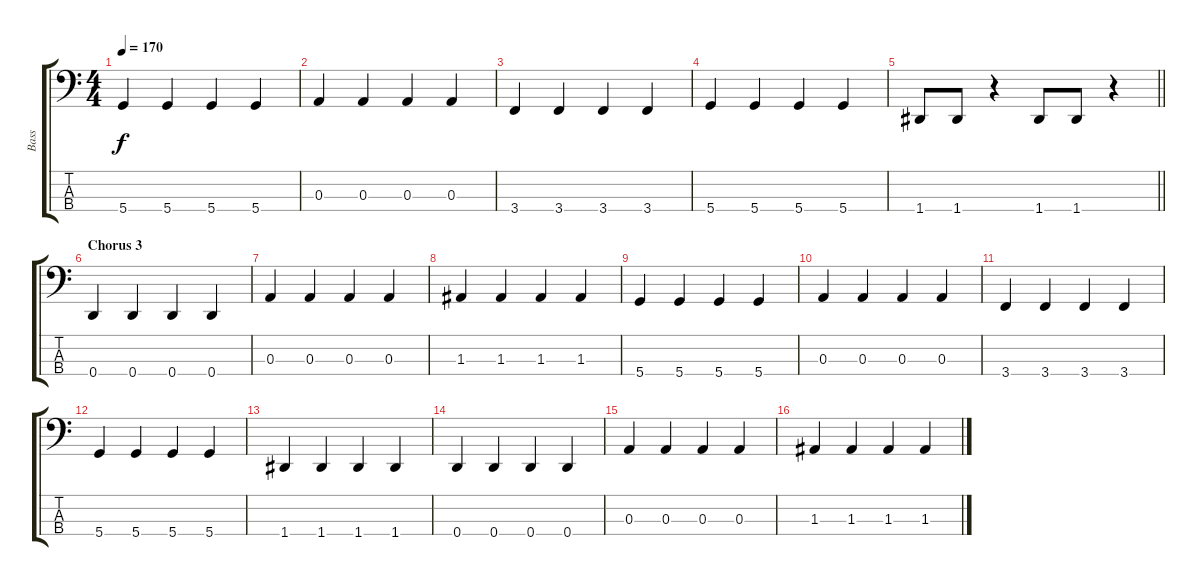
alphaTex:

\track ("Bass" "Bass") {instrument electricbasspick}
\staff {score tabs}
\tuning (G2 D2 A1 D1) {hide}
\ts (4 4)
\tempo 170
\clef f4
\ks c
5.4.4{dy f} 5.4.4 5.4.4 5.4.4 |
0.3.4 0.3.4 0.3.4 0.3.4 |
3.4.4 3.4.4 3.4.4 3.4.4 |
5.4.4 5.4.4 5.4.4 5.4.4 |
\barLineRight lightlight
1.4.8 1.4.8 r.4 1.4.8 1.4.8 r.4 |
\section ("" "Chorus 3")
0.4.4 0.4.4 0.4.4 0.4.4 |
0.3.4 0.3.4 0.3.4 0.3.4 |
1.3.4 1.3.4 1.3.4 1.3.4 |
5.4.4 5.4.4 5.4.4 5.4.4 |
0.3.4 0.3.4 0.3.4 0.3.4 |
3.4.4 3.4.4 3.4.4 3.4.4 |
5.4.4 5.4.4 5.4.4 5.4.4 |
1.4.4 1.4.4 1.4.4 1.4.4 |
0.4.4 0.4.4 0.4.4 0.4.4 |
0.3.4 0.3.4 0.3.4 0.3.4 |
1.3.4 1.3.4 1.3.4 1.3.4
